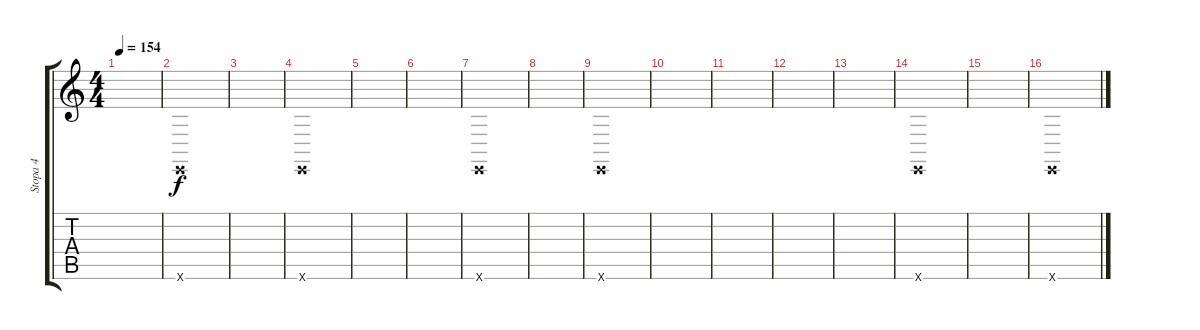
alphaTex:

\track ("Stopa 4" "Stopa 4") {instrument lead6voice}
\staff {score tabs}
\tuning (E4 B3 G3 D3 A2 E2) {hide}
\ts (4 4)
\tempo 154
\clef g2
\ks c
|
0.6{x}.1 |
|
0.6{x}.1 |
|
|
0.6{x}.1 |
|
0.6{x}.1 |
|
|
|
|
0.6{x}.1 |
|
0.6{x}.1
